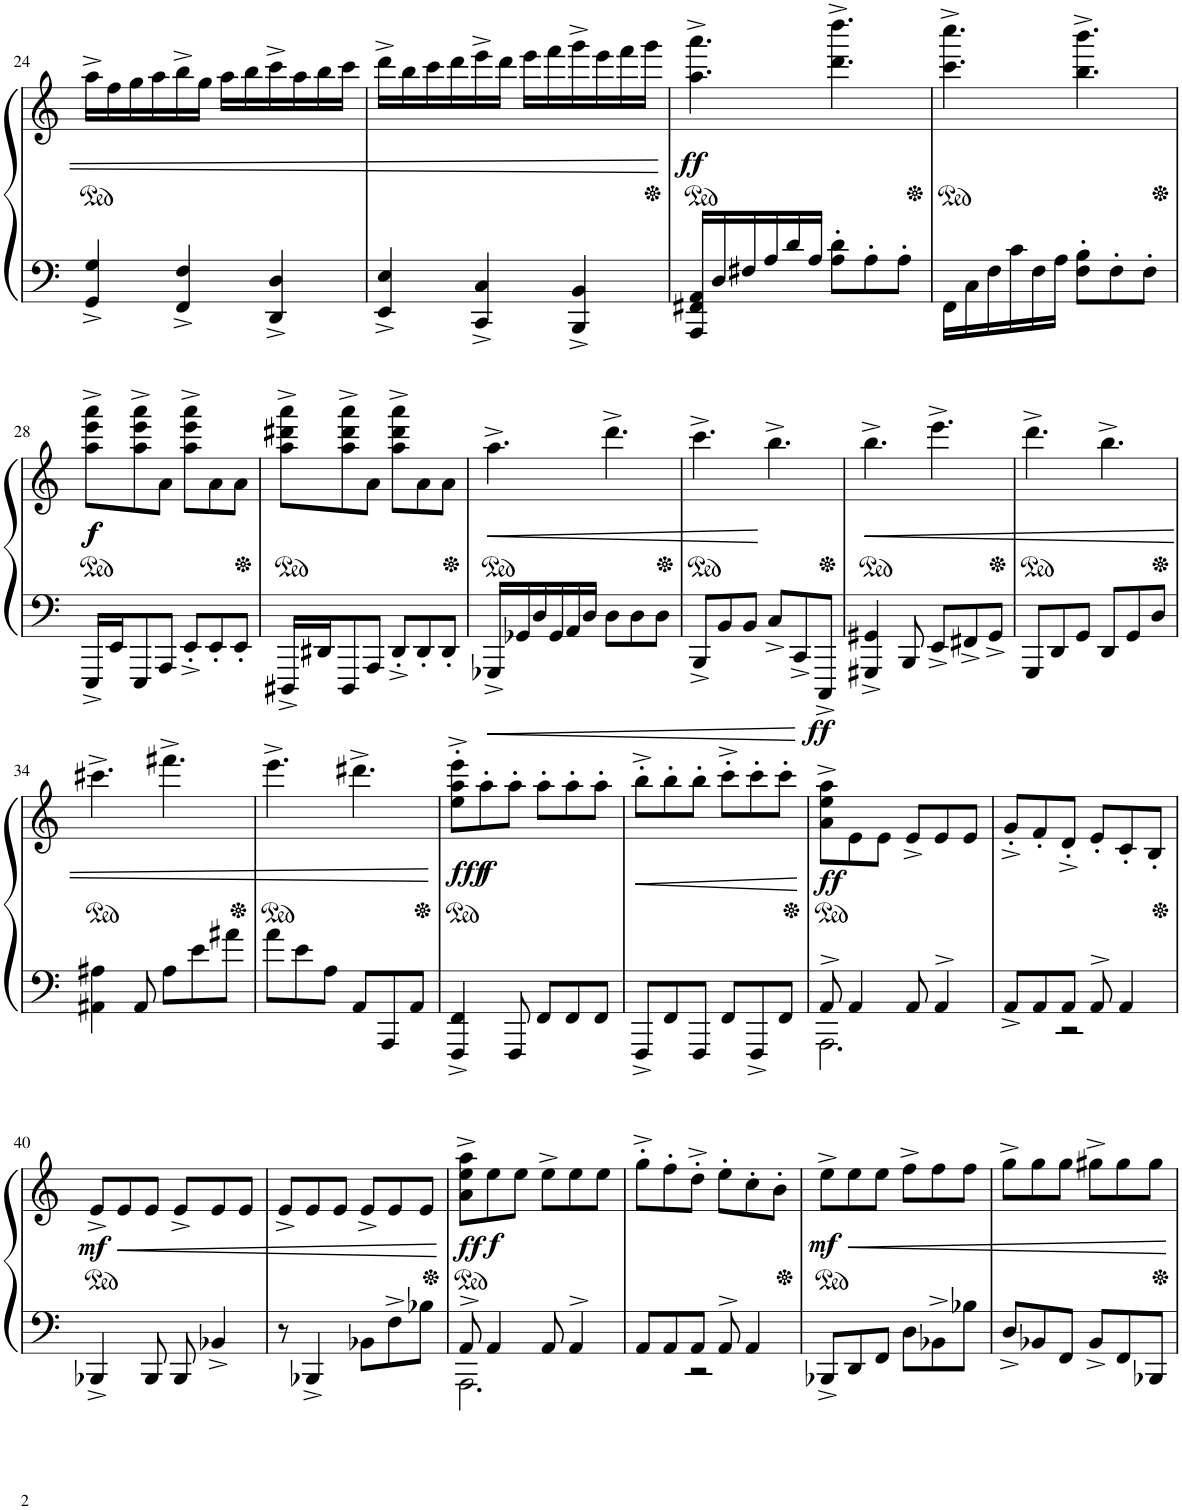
**kern	**kern	**dynam
*part1	*part1	*part1
*staff2	*staff1	*staff1/2
*I"Piano	*	*
*I'Pno.	*	*
!!LO:PB:g=z
*clefF4	*clefG2	*
*k[]	*k[]	*
*M6/8	*M6/8	*
*	*ped	*
=24	=24	=24
4GG/^ 4G/^	16aa^\LL	.
.	16ff\	.
.	16gg\	.
.	16aa\	.
4FF/^ 4F/^	16bb^\	.
.	16gg\JJ	.
.	16aa\LL	.
.	16bb\	.
4DD/^ 4D/^	16ccc^\	.
.	16aa\	.
.	16bb\	.
.	16ccc\JJ	.
=25	=25	=25
4EE/^ 4E/^	16ddd^\LL	.
.	16bb\	.
.	16ccc\	.
.	16ddd\	.
4CC/^ 4C/^	16eee^\	.
.	16ddd\JJ	.
.	16eee\LL	.
.	16fff\	.
4BBB/^ 4BB/^	16ggg^\	.
.	16eee\	.
.	16fff\	.
.	16ggg\JJ	.
=26	=26	=26
*	*Xped	*
*	*ped	*
!	!	!LO:DY:b
16AAA/ 16FF#X/ 16AA/LL	4.aa\^ 4.aaa\^	ff
16D/	.	.
16F#X/	.	.
16A/	.	.
16d/	.	.
16A/JJ	.	.
8A\' 8d\'L	4.ddd\^ 4.dddd\^	.
8A'\	.	.
8A'\J	.	.
=27	=27	=27
*	*Xped	*
*	*ped	*
16FF\LL	4.ccc\^ 4.cccc\^	.
16C\	.	.
16F\	.	.
16c\	.	.
16F\	.	.
16A\JJ	.	.
8F\' 8B\'L	4.bb\^ 4.bbb\^	.
8F'\	.	.
8F'\J	.	.
!!LO:LB:g=z
=28	=28	=28
*	*Xped	*
*	*ped	*
!	!	!LO:DY:b
!	!	!LO:DY:n=1:b
16EEE^/LL	8aa\^ 8eee\^ 8aaa\^L	f f
16EE/J	.	.
8EEE/	8aa\^ 8eee\^ 8aaa\^	.
8AAA/J	8a\J	.
8EE'^/L	8aa\^ 8eee\^ 8aaa\^L	.
8EE'/	8a\	.
8EE'/J	8a\J	.
=29	=29	=29
*	*Xped	*
*	*ped	*
16DDD#X^/LL	8aa\^ 8ddd#X\^ 8aaa\^L	.
16DD#X/J	.	.
8DDD#/	8aa\^ 8ddd#\^ 8aaa\^	.
8AAA/J	8a\J	.
8DD#'^/L	8aa\^ 8ddd#\^ 8aaa\^L	.
8DD#'/	8a\	.
8DD#'/J	8a\J	.
=30	=30	=30
*	*Xped	*
*	*ped	*
16GGG-X^/LL	4.aa^\	.
16GG-X/	.	.
16D/	.	.
16GG-/	.	.
16AA/	.	.
16D/JJ	.	.
!	!	!LO:HP:b
8D\L	4.ddd^\	<
8D\	.	.
8D\J	.	.
=31	=31	=31
*	*Xped	*
*	*ped	*
8BBB^/L	4.ccc^\	.
8BB/	.	.
8BB/J	.	.
8C^/L	4.bb^\	[
8CC^/	.	.
!	!	!LO:DY:b=2
8CCC^/J	.	ff
=32	=32	=32
*	*Xped	*
*	*ped	*
4GGG#X/^ 4GG#X/^	4.bb^\	.
8BBB/	.	.
!	!	!LO:HP:b
8EE^/L	4.eee^\	<
8FF#X^/	.	.
8GG#^/J	.	.
=33	=33	=33
*	*Xped	*
*	*ped	*
8GGG/L	4.ddd^\	.
8DD/	.	.
8GG/J	.	.
8DD/L	4.bb^\	.
8GG/	.	.
8D/J	.	.
!!LO:LB:g=z
=34	=34	=34
*	*Xped	*
*	*ped	*
4AA#X\ 4A#X\	4.ccc#X^\	.
8AA#/	.	.
8A#\L	4.fff#X^\	.
8e\	.	.
8a#X\J	.	.
=35	=35	=35
*	*Xped	*
*	*ped	*
8a\L	4.eee^\	.
8e\	.	.
8A\J	.	.
8AA/L	4.ddd#X^\	.
8AAA/	.	.
8AA/J	.	.
.	.	[
=36	=36	=36
*	*Xped	*
*	*ped	*
!	!	!LO:DY:b
4FFF/^ 4FF/^	8ee\'^ 8aa\'^ 8eee\'^L	fff
!	!	!LO:DY:b
.	8aa'\	f
8FFF/	8aa'\J	.
8FF/L	8aa'\L	.
8FF/	8aa'\	.
8FF/J	8aa'\J	.
=37	=37	=37
!	!	!LO:HP:b
8FFF^/L	8bb'^\L	<
8FF/	8bb'\	.
8FFF/J	8bb'\J	.
8FF/L	8ccc'^\L	.
8FFF^/	8ccc'\	.
8FF/J	8ccc'\J	.
.	.	[
=38	=38	=38
*^	*	*
*	*	*Xped	*
*	*	*ped	*
!	!	!	!LO:DY:b
8AA^/	2.AAA\	8a\^ 8ee\^ 8aa\^L	ff
4AA/	.	8e\	.
.	.	8e\J	.
8AA/	.	8e^/L	.
4AA^/	.	8e/	.
.	.	8e/J	.
=39	=39	=39	=39
8AA^/L	4ryy	8g'^/L	.
8AA/	.	8f'/	.
8AA/J	2r	8d'^/J	.
8AA^/	.	8e'/L	.
4AA/	.	8c'/	.
.	.	8B'/J	.
*v	*v	*	*
!!LO:LB:g=z
=40	=40	=40
*	*Xped	*
*	*ped	*
!	!	!LO:DY:b
4BBB-X^/	8e^/L	mf
!	!	!LO:HP:b
.	8e/	<
8BBB-/	8e/J	.
8BBB-/	8e^/L	.
4BB-X^/	8e/	.
.	8e/J	.
=41	=41	=41
8r	8e^/L	.
4BBB-X^/	8e/	.
.	8e/J	.
8BB-X\L	8e^/L	.
8F^\	8e/	.
8B-X\J	8e/J	.
.	.	[
=42	=42	=42
*^	*	*
*	*	*Xped	*
*	*	*ped	*
!	!	!	!LO:DY:b
8AA^/	2.AAA\	8a\^ 8ee\^ 8aa\^L	ff
!	!	!	!LO:DY:b
4AA/	.	8ee\	f
.	.	8ee\J	.
8AA/	.	8ee^\L	.
4AA^/	.	8ee\	.
.	.	8ee\J	.
=43	=43	=43	=43
8AA/L	4ryy	8gg'^\L	.
8AA/	.	8ff'\	.
8AA/J	2r	8dd'^\J	.
8AA^/	.	8ee'\L	.
4AA/	.	8cc'\	.
.	.	8b'\J	.
*v	*v	*	*
=44	=44	=44
*	*Xped	*
*	*ped	*
!	!	!LO:DY:b
8BBB-X^/L	8ee^\L	mf
!	!	!LO:HP:b
8DD/	8ee\	<
8FF/J	8ee\J	.
8D\L	8ff^\L	.
8BB-X^\	8ff\	.
8B-X\J	8ff\J	.
=45	=45	=45
8D^/L	8gg^\L	.
8BB-X/	8gg\	.
8FF/J	8gg\J	.
8BB-^/L	8gg#X^\L	.
8FF/	8gg#\	.
8BBB-X/J	8gg#\J	.
.	.	[
*	*Xped	*
=	=	=
*-	*-	*-
